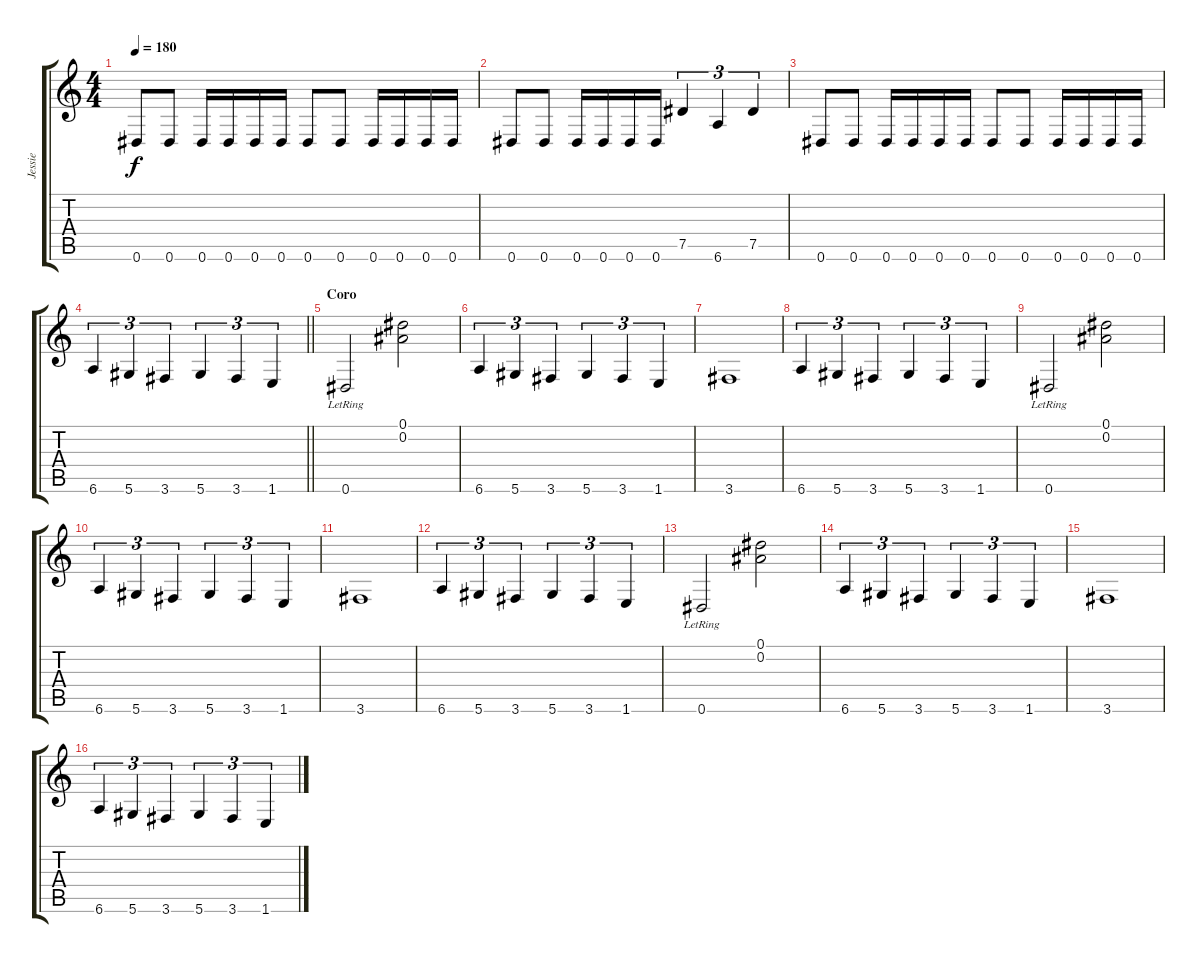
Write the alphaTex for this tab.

\track ("Jessie" "Jessie") {instrument distortionguitar}
\staff {score tabs}
\tuning (Eb4 Bb3 Gb3 Db3 Ab2 Eb2) {hide}
\ts (4 4)
\tempo 180
\clef g2
\ks c
0.6.8{dy f} 0.6.8 0.6.16 0.6.16 0.6.16 0.6.16 0.6.8 0.6.8 0.6.16 0.6.16 0.6.16 0.6.16 |
0.6.8 0.6.8 0.6.16 0.6.16 0.6.16 0.6.16 7.5.4{tu (3 2)} 6.6.4{tu (3 2)} 7.5.4{tu (3 2)} |
0.6.8 0.6.8 0.6.16 0.6.16 0.6.16 0.6.16 0.6.8 0.6.8 0.6.16 0.6.16 0.6.16 0.6.16 |
\barLineRight lightlight
6.6.4{tu (3 2)} 5.6.4{tu (3 2)} 3.6.4{tu (3 2)} 5.6.4{tu (3 2)} 3.6.4{tu (3 2)} 1.6.4{tu (3 2)} |
\section ("" "Coro")
0.6{lr}.2 (0.1 0.2).2 |
6.6.4{tu (3 2)} 5.6.4{tu (3 2)} 3.6.4{tu (3 2)} 5.6.4{tu (3 2)} 3.6.4{tu (3 2)} 1.6.4{tu (3 2)} |
3.6.1 |
6.6.4{tu (3 2)} 5.6.4{tu (3 2)} 3.6.4{tu (3 2)} 5.6.4{tu (3 2)} 3.6.4{tu (3 2)} 1.6.4{tu (3 2)} |
0.6{lr}.2 (0.1 0.2).2 |
6.6.4{tu (3 2)} 5.6.4{tu (3 2)} 3.6.4{tu (3 2)} 5.6.4{tu (3 2)} 3.6.4{tu (3 2)} 1.6.4{tu (3 2)} |
3.6.1 |
6.6.4{tu (3 2)} 5.6.4{tu (3 2)} 3.6.4{tu (3 2)} 5.6.4{tu (3 2)} 3.6.4{tu (3 2)} 1.6.4{tu (3 2)} |
0.6{lr}.2 (0.1 0.2).2 |
6.6.4{tu (3 2)} 5.6.4{tu (3 2)} 3.6.4{tu (3 2)} 5.6.4{tu (3 2)} 3.6.4{tu (3 2)} 1.6.4{tu (3 2)} |
3.6.1 |
6.6.4{tu (3 2)} 5.6.4{tu (3 2)} 3.6.4{tu (3 2)} 5.6.4{tu (3 2)} 3.6.4{tu (3 2)} 1.6.4{tu (3 2)}
